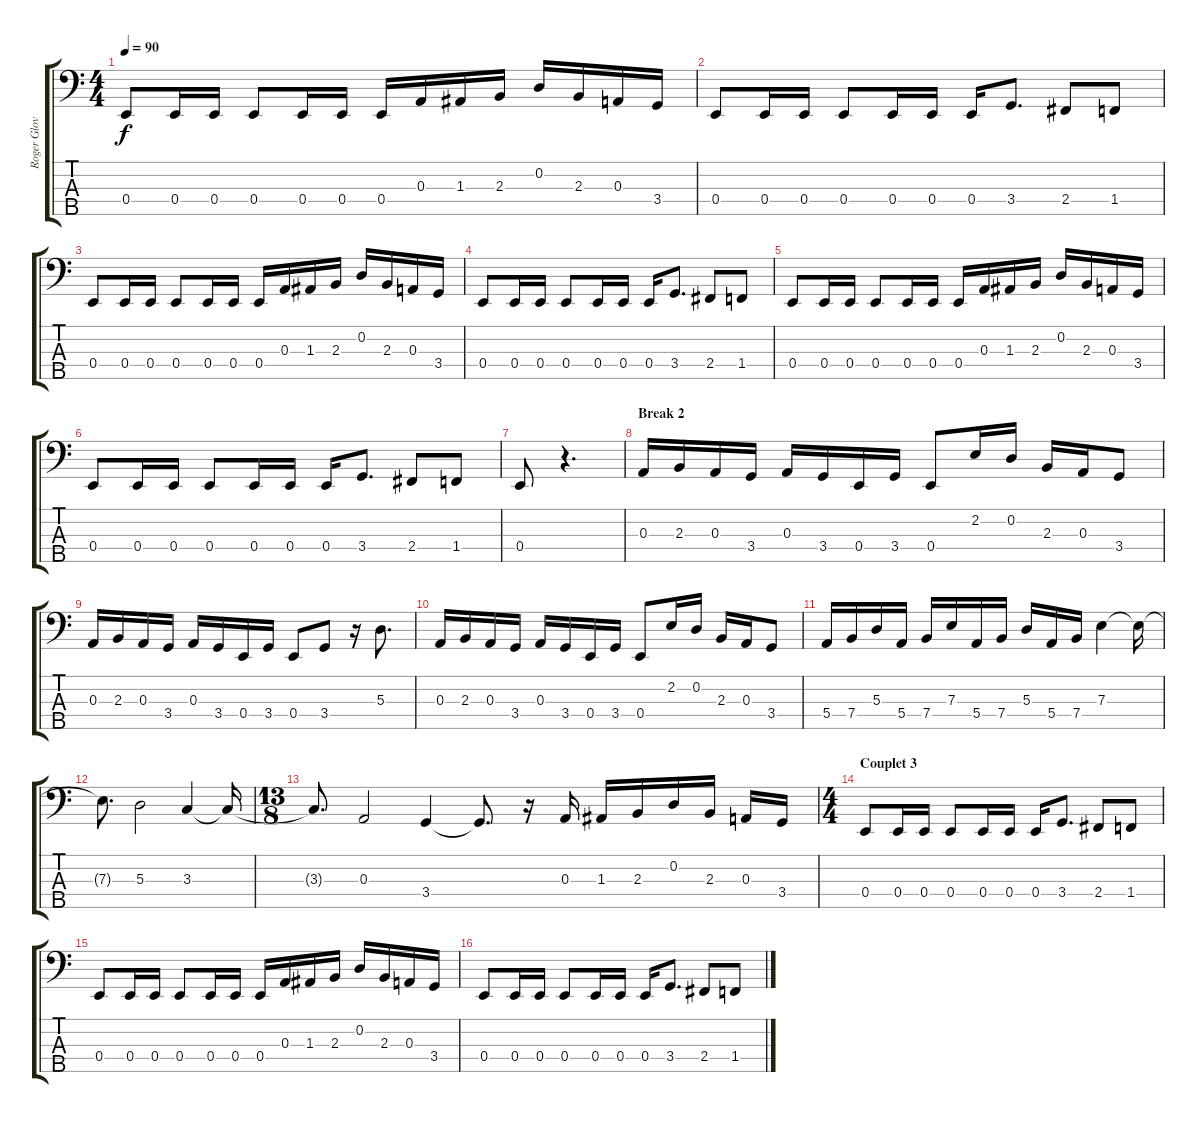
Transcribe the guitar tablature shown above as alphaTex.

\track ("Roger Glover" "Roger Glov") {instrument electricbassfinger}
\staff {score tabs}
\tuning (G2 D2 A1 E1 B0) {hide}
\ts (4 4)
\tempo 90
\clef f4
\ks c
0.4.8{dy f} 0.4.16 0.4.16 0.4.8 0.4.16 0.4.16 0.4.16 0.3.16 1.3.16 2.3.16 0.2.16 2.3.16 0.3.16 3.4.16 |
0.4.8 0.4.16 0.4.16 0.4.8 0.4.16 0.4.16 0.4.16 3.4.8{d} 2.4.8 1.4.8 |
0.4.8 0.4.16 0.4.16 0.4.8 0.4.16 0.4.16 0.4.16 0.3.16 1.3.16 2.3.16 0.2.16 2.3.16 0.3.16 3.4.16 |
0.4.8 0.4.16 0.4.16 0.4.8 0.4.16 0.4.16 0.4.16 3.4.8{d} 2.4.8 1.4.8 |
0.4.8 0.4.16 0.4.16 0.4.8 0.4.16 0.4.16 0.4.16 0.3.16 1.3.16 2.3.16 0.2.16 2.3.16 0.3.16 3.4.16 |
0.4.8 0.4.16 0.4.16 0.4.8 0.4.16 0.4.16 0.4.16 3.4.8{d} 2.4.8 1.4.8 |
0.4.8 r.4{d} |
\section ("" "Break 2")
0.3.16 2.3.16 0.3.16 3.4.16 0.3.16 3.4.16 0.4.16 3.4.16 0.4.8 2.2.16 0.2.16 2.3.16 0.3.16 3.4.8 |
0.3.16 2.3.16 0.3.16 3.4.16 0.3.16 3.4.16 0.4.16 3.4.16 0.4.8 3.4.8 r.16 5.3.8{d} |
0.3.16 2.3.16 0.3.16 3.4.16 0.3.16 3.4.16 0.4.16 3.4.16 0.4.8 2.2.16 0.2.16 2.3.16 0.3.16 3.4.8 |
5.4.16 7.4.16 5.3.16 5.4.16 7.4.16 7.3.16 5.4.16 7.4.16 5.3.16 5.4.16 7.4.16 7.3.4 7.3{t}.16 |
7.3{t}.8{d} 5.3.2 3.3.4 3.3{t}.16 |
\ts (13 8)
3.3{t}.8{d} 0.3.2 3.4.4 3.4{t}.8{d} r.16 0.3.16 1.3.16 2.3.16 0.2.16 2.3.16 0.3.16 3.4.16 |
\ts (4 4)
\section ("" "Couplet 3")
0.4.8 0.4.16 0.4.16 0.4.8 0.4.16 0.4.16 0.4.16 3.4.8{d} 2.4.8 1.4.8 |
0.4.8 0.4.16 0.4.16 0.4.8 0.4.16 0.4.16 0.4.16 0.3.16 1.3.16 2.3.16 0.2.16 2.3.16 0.3.16 3.4.16 |
0.4.8 0.4.16 0.4.16 0.4.8 0.4.16 0.4.16 0.4.16 3.4.8{d} 2.4.8 1.4.8
